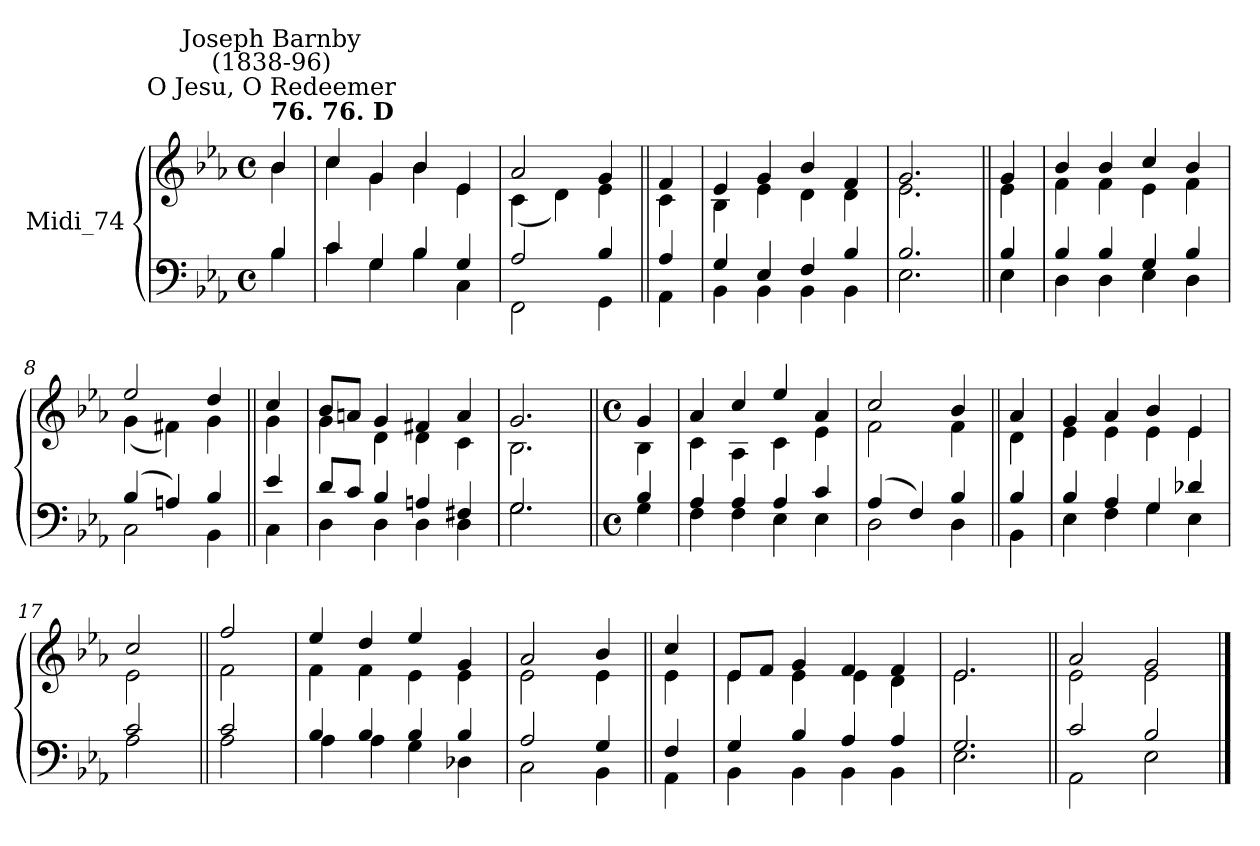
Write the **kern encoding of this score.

**kern	**kern
*part2	*part1
*staff2	*staff1
*I"Midi_74	*I"Midi_74
*clefF4	*clefG2
*k[b-e-a-]	*k[b-e-a-]
*E-:	*E-:
*M4/4	*M4/4
*met(c)	*met(c)
=	=
*^	*^
!	!	!LO:TX:a:B:t=76. 76. D	!
!	!	!LO:TX:a:cj:t=O Jesu, O Redeemer	!
!	!	!LO:TX:a:cj:t=Joseph Barnby\n(1838-96)	!
4B-/	4B-\	4b-/	4b-\
=1	=1	=1	=1
4c/	4c\	4cc/	4cc\
4G/	4G\	4g/	4g\
4B-/	4B-\	4b-/	4b-\
4G/	4C\	4e-/	4e-\
=2	=2	=2	=2
2A-/	2FF\	2a-/	(<4c\
.	.	.	4d\)
4B-/	4GG\	4g/	4e-\
=3||	=3||	=3||	=3||
4A-/	4AA-\	4f/	4c\
=4	=4	=4	=4
4G/	4BB-\	4e-/	4B-\
4E-/	4BB-\	4g/	4e-\
4F/	4BB-\	4b-/	4d\
4B-/	4BB-\	4f/	4d\
=5	=5	=5	=5
2.B-/	2.E-\	2.g/	2.e-\
=6||	=6||	=6||	=6||
4B-/	4E-\	4g/	4e-\
=7	=7	=7	=7
4B-/	4D\	4b-/	4f\
4B-/	4D\	4b-/	4f\
4G/	4E-\	4cc/	4e-\
4B-/	4D\	4b-/	4f\
=8	=8	=8	=8
(>4B-/	2C\	2ee-/	(<4g\
4An/)	.	.	4f#X\)
4B-/	4BB-\	4dd/	4g\
=9||	=9||	=9||	=9||
4e-/	4C\	4cc/	4g\
=10	=10	=10	=10
8d/L	4D\	8b-/L	4g\
8c/J	.	8an/J	.
4B-/	4D\	4g/	4d\
4An/	4D\	4f#X/	4d\
4F#X/	4D\	4a/	4c\
=11	=11	=11	=11
2.G/	2.G\	2.g/	2.B-\
!!LO:LB:g=z	!!
=12||	=12||	=12||	=12||
*M4/4	*	*M4/4	*
*met(c)	*	*met(c)	*
4B-/	4G\	4g/	4B-\
=13	=13	=13	=13
4A-/	4F\	4a-/	4c\
4A-/	4F\	4cc/	4A-\
4A-/	4E-\	4ee-/	4c\
4c/	4E-\	4a-/	4e-\
=14	=14	=14	=14
(>4A-/	2D\	2cc/	2f\
4F/)	.	.	.
4B-/	4D\	4b-/	4f\
=15||	=15||	=15||	=15||
4B-/	4BB-\	4a-/	4d\
=16	=16	=16	=16
4B-/	4E-\	4g/	4e-\
4A-/	4F\	4a-/	4e-\
4G/	4G\	4b-/	4e-\
4d-X/	4E-\	4e-/	4e-\
=17	=17	=17	=17
2c/	2A-\	2cc/	2e-\
=18||	=18||	=18||	=18||
2c/	2A-\	2ff/	2f\
=19	=19	=19	=19
4B-/	4A-\	4ee-/	4f\
4B-/	4A-\	4dd/	4f\
4B-/	4G\	4ee-/	4e-\
4B-/	4D-X\	4g/	4e-\
=20	=20	=20	=20
2A-/	2C\	2a-/	2e-\
4G/	4BB-\	4b-/	4e-\
=21||	=21||	=21||	=21||
4F/	4AA-\	4cc/	4e-\
=22	=22	=22	=22
4G/	4BB-\	8e-/L	4e-\
.	.	8f/J	.
4B-/	4BB-\	4g/	4e-\
4A-/	4BB-\	4f/	4e-\
4A-/	4BB-\	4f/	4d\
=23	=23	=23	=23
2.G/	2.E-\	2.e-/	2.e-\
=24||	=24||	=24||	=24||
2c/	2AA-\	2a-/	2e-\
2B-/	2E-\	2g/	2e-\
*v	*v	*	*
*	*v	*v
==	==
*-	*-
